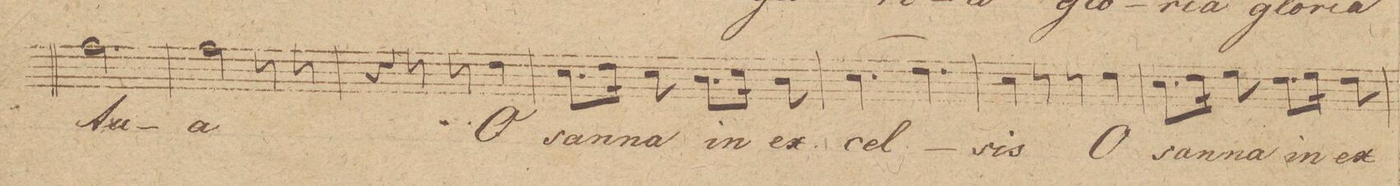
**kern	**text
*I"Baſso 1mo	*
*clefF4	*
*k[]	*
*M6/8	*
2.A\	tu-
=21	=21
2A\	-a
8r	.
8r	.
=22	=22
4r	.
8r	.
8r	.
4F\	O-
=23	=23
8.E\L	-san-
16F\Jk	.
8E\	-na
8.D\L	in
16E\Jk	.
8D\	ex-
=24	=24
(4.E\	-cel-
4.F\)	.
=25	=25
4E\	-sis
8r	.
8r	.
4F\	O-
=26	=26
8.E\L	-san-
16F\Jk	.
8G\	-na
8.F\L	in
16G\Jk	.
8F\	ex-
=27	=27
*-	*-
